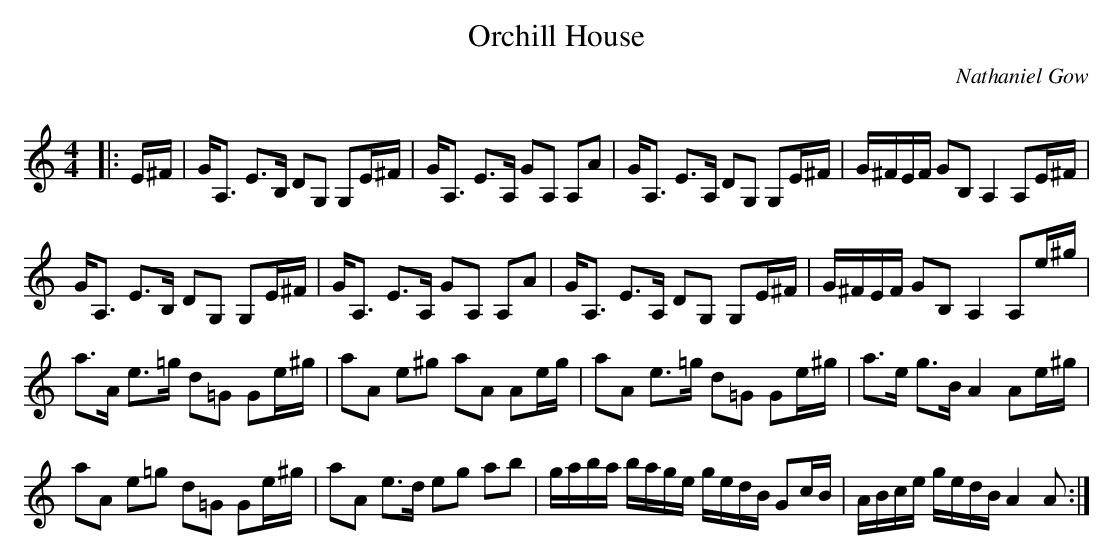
X:1
T: Orchill House
C:Nathaniel Gow
Q: 128
K:Am
M:4/4
L:1/16
|:E^F|GA,3 E3B, D2G,2 G,2E^F|GA,3 E3A, G2A,2 A,2A2|GA,3 E3A, D2G,2 G,2E^F|G^FEF G2B,2 A,4 A,2E^F|
GA,3 E3B, D2G,2 G,2E^F|GA,3 E3A, G2A,2 A,2A2|GA,3 E3A, D2G,2 G,2E^F|G^FEF G2B,2 A,4 A,2e^g|
a3A e3=g d2=G2 G2e^g|a2A2 e2^g2 a2A2 A2eg|a2A2 e3=g d2=G2 G2e^g|a3e g3B A4 A2e^g|
a2A2 e2=g2 d2=G2 G2e^g|a2A2 e3d e2g2 a2b2|gaba bage gedB G2cB|ABce gedB A4 A2:|
